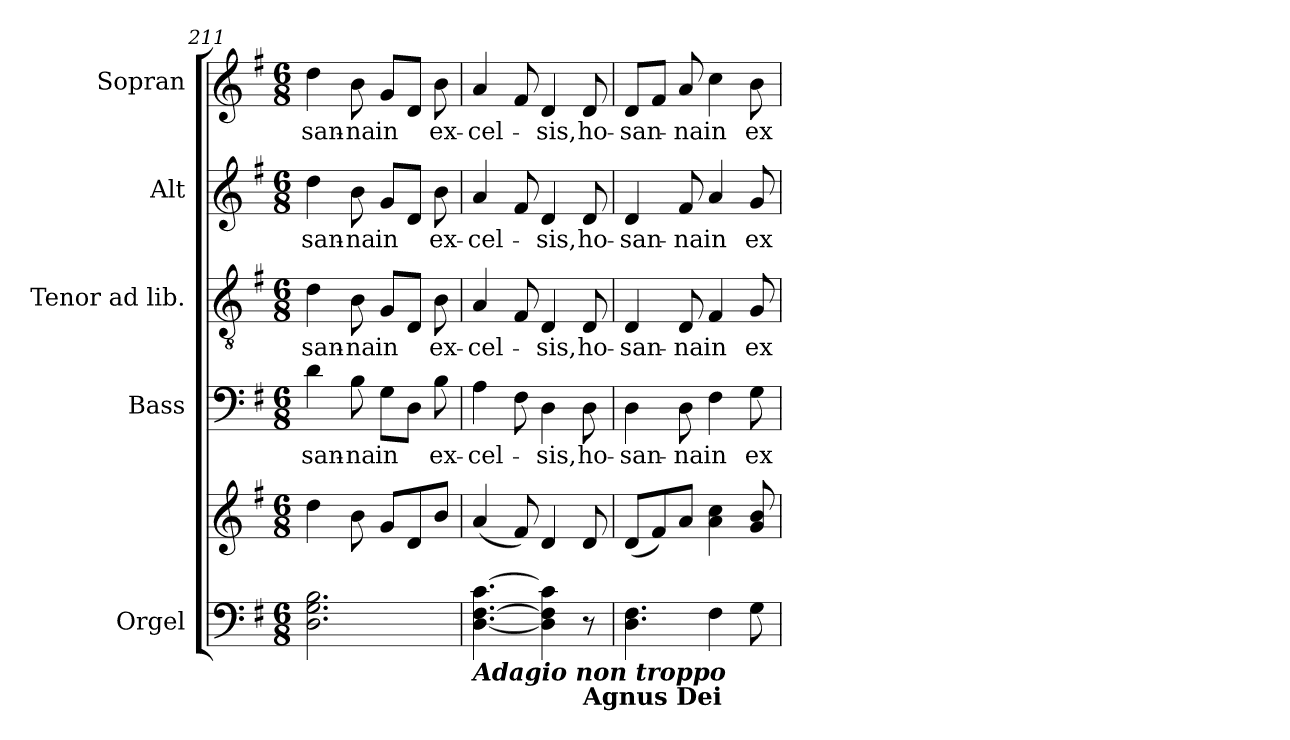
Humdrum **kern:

**kern	**kern	**kern	**text	**kern	**text	**kern	**text	**kern	**text
*part5	*part5	*part4	*part4	*part3	*part3	*part2	*part2	*part1	*part1
*staff6	*staff5	*staff4	*staff4	*staff3	*staff3	*staff2	*staff2	*staff1	*staff1
*I"Orgel	*	*I"Bass	*	*I"Tenor ad lib.	*	*I"Alt	*	*I"Sopran	*
*I'Org.	*	*I'B.	*	*I'T.	*	*I'A.	*	*I'S.	*
*clefF4	*clefG2	*clefF4	*	*clefGv2	*	*clefG2	*	*clefG2	*
*k[f#]	*k[f#]	*k[f#]	*	*k[f#]	*	*k[f#]	*	*k[f#]	*
*G:	*G:	*G:	*	*G:	*	*G:	*	*G:	*
*M6/8	*M6/8	*M6/8	*	*M6/8	*	*M6/8	*	*M6/8	*
=211	=211	=211	=211	=211	=211	=211	=211	=211	=211
!	!	!	!LO:LY:b	!	!LO:LY:b	!	!LO:LY:b	!	!LO:LY:b
2.D\ 2.G\ 2.B\	4dd\	4d\	-san-	4d\	-san-	4dd\	-san-	4dd\	-san-
!	!	!	!LO:LY:b	!	!LO:LY:b	!	!LO:LY:b	!	!LO:LY:b
.	8b\	8B\	-na	8B\	-na	8b\	-na	8b\	-na
!	!	!	!LO:LY:b	!	!LO:LY:b	!	!LO:LY:b	!	!LO:LY:b
.	8g/L	8G\L	in	8G/L	in	8g/L	in	8g/L	in
.	8d/	8D\J	.	8D/J	.	8d/J	.	8d/J	.
!	!	!	!LO:LY:b	!	!LO:LY:b	!	!LO:LY:b	!	!LO:LY:b
.	8b/J	8B\	ex-	8B\	ex-	8b\	ex-	8b\	ex-
!!LO:PB:g=z
=212	=212	=212	=212	=212	=212	=212	=212	=212	=212
!LO:TX:b:Bi:t=Adagio non troppo	!	!	!	!	!	!	!	!	!
!	!	!	!LO:LY:b	!	!LO:LY:b	!	!LO:LY:b	!	!LO:LY:b
[4.D\ [4.F#\ [4.c\	(<4a/	4A\	-cel-	4A/	-cel-	4a/	-cel-	4a/	-cel-
.	8f#/)	8F#\	.	8F#/	.	8f#/	.	8f#/	.
!	!	!	!LO:LY:b	!	!LO:LY:b	!	!LO:LY:b	!	!LO:LY:b
4D\] 4F#\] 4c\]	4d/	4D\	-sis,	4D/	-sis,	4d/	-sis,	4d/	-sis,
!LO:TX:b:B:t=Agnus Dei	!	!	!	!	!	!	!	!	!
!	!	!	!LO:LY:b	!	!LO:LY:b	!	!LO:LY:b	!	!LO:LY:b
8r	8d/	8D\	ho-	8D/	ho-	8d/	ho-	8d/	ho-
=213	=213	=213	=213	=213	=213	=213	=213	=213	=213
!	!	!	!LO:LY:b	!	!LO:LY:b	!	!LO:LY:b	!	!LO:LY:b
4.D\ 4.F#\	(<8d/L	4D\	-san-	4D/	-san-	4d/	-san-	8d/L	-san-
.	8f#/)	.	.	.	.	.	.	8f#/J	.
!	!	!	!LO:LY:b	!	!LO:LY:b	!	!LO:LY:b	!	!LO:LY:b
.	8a/J	8D\	-na	8D/	-na	8f#/	-na	8a/	-na
!	!	!	!LO:LY:b	!	!LO:LY:b	!	!LO:LY:b	!	!LO:LY:b
4F#\	4a\ 4cc\	4F#\	in	4F#/	in	4a/	in	4cc\	in
!	!	!	!LO:LY:b	!	!LO:LY:b	!	!LO:LY:b	!	!LO:LY:b
8G\	8g/ 8b/	8G\	ex-	8G/	ex-	8g/	ex-	8b\	ex-
=	=	=	=	=	=	=	=	=	=
*-	*-	*-	*-	*-	*-	*-	*-	*-	*-
